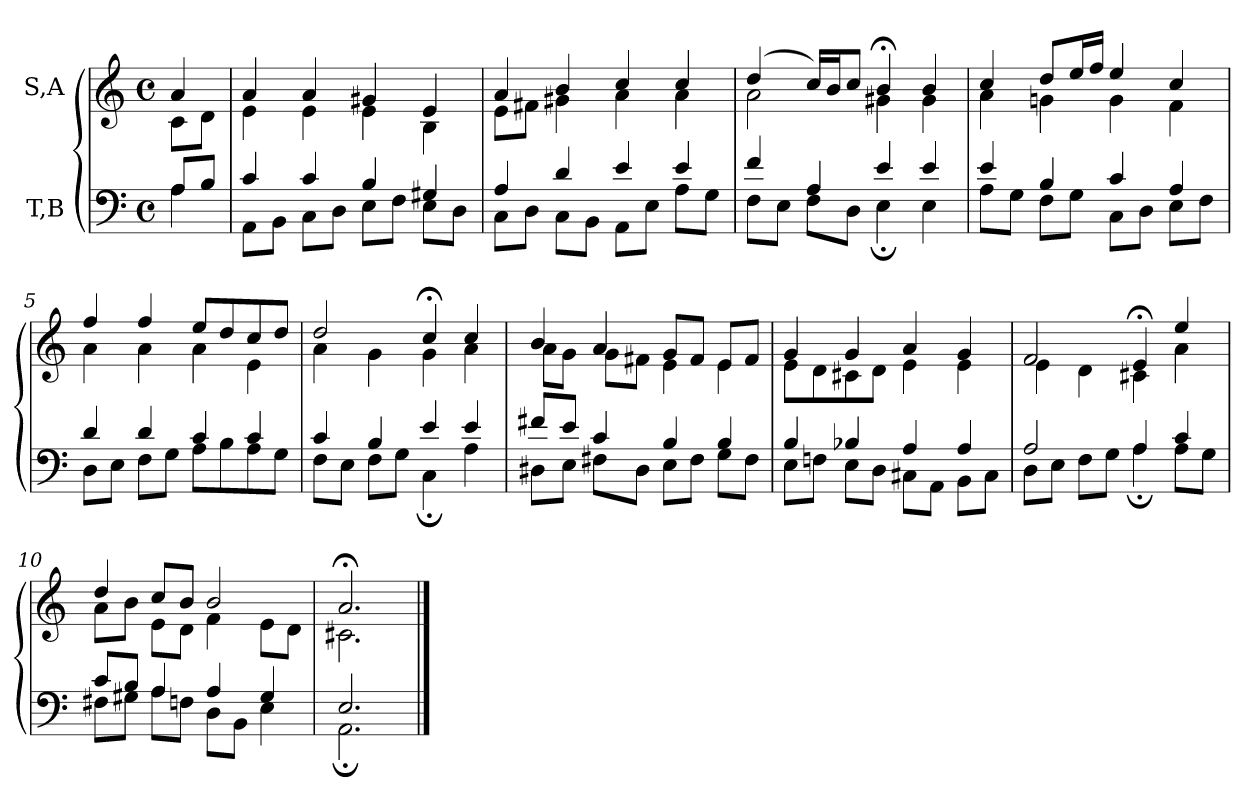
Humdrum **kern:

**kern	**kern
*part2	*part1
*staff2	*staff1
*I"T,B	*I"S,A
*clefF4	*clefG2
*k[]	*k[]
*M4/4	*M4/4
*met(c)	*met(c)
=	=
*^	*^
8AL	4A	4a	8cL
8BJ	.	.	8dJ
=1	=1	=1	=1
4c	8AAL	4a	4e
.	8BBJ	.	.
4c	8CL	4a	4e
.	8DJ	.	.
4B	8EL	4g#X	4e
.	8FJ	.	.
4G#X	8EL	4e	4B
.	8DJ	.	.
=2	=2	=2	=2
4A	8CL	4a	8eL
.	8DJ	.	8f#XJ
4d	8CL	4b	4g#X
.	8BBJ	.	.
4e	8AAL	4cc	4a
.	8EJ	.	.
4e	8AL	4cc	4a
.	8GJ	.	.
=3	=3	=3	=3
4f	8FL	(>4dd	2a
.	8EJ	.	.
4A	8FL	16ccLL)	.
.	.	16bJ	.
.	8DJ	8ccJ	.
4e	4E;	4b;<	4g#X
4e	4E	4b	4g#
=4	=4	=4	=4
4e	8AL	4cc	4a
.	8GJ	.	.
4B	8FL	8ddL	4gn
.	8GJ	16eeL	.
.	.	16ffJJ	.
4c	8CL	4ee	4g
.	8DJ	.	.
4A	8EL	4cc	4f
.	8FJ	.	.
=5	=5	=5	=5
4d	8DL	4ff	4a
.	8EJ	.	.
4d	8FL	4ff	4a
.	8GJ	.	.
4c	8AL	8eeL	4a
.	8B	8dd	.
4c	8A	8cc	4e
.	8GJ	8ddJ	.
=6	=6	=6	=6
4c	8FL	2dd	4a
.	8EJ	.	.
4B	8FL	.	4g
.	8GJ	.	.
4e	4C;	4cc;<	4g
4e	4A	4cc	4a
=7	=7	=7	=7
8f#XL	8D#XL	4b	8aL
8eJ	8EJ	.	8gJ
4c	8F#XL	4a	8gL
.	8D#J	.	8f#XJ
4B	8EL	8gL	4e
.	8F#J	8f#J	.
4B	8GL	8eL	4e
.	8F#J	8f#J	.
=8	=8	=8	=8
4B	8EL	4g	8eL
.	8FnJ	.	8d
4B-X	8EL	4g	8c#X
.	8DJ	.	8dJ
4A	8C#XL	4a	4e
.	8AAJ	.	.
4A	8BBL	4g	4e
.	8C#J	.	.
=9	=9	=9	=9
2A	8DL	2f	4e
.	8EJ	.	.
.	8FL	.	4d
.	8GJ	.	.
4A	4A;	4e;<	4c#X
4c	8AL	4ee	4a
.	8GJ	.	.
=10	=10	=10	=10
8cL	8F#XL	4dd	8aL
8BJ	8G#XJ	.	8bJ
4A	8AL	8ccL	8eL
.	8FnJ	8bJ	8dJ
4A	8DL	2b	4f
.	8BBJ	.	.
4G#	4E	.	8eL
.	.	.	8dJ
=1632	=1632	=1632	=1632
2.E	2.AA;	2.a;<	2.c#X
*v	*v	*	*
*	*v	*v
==	==
*-	*-
